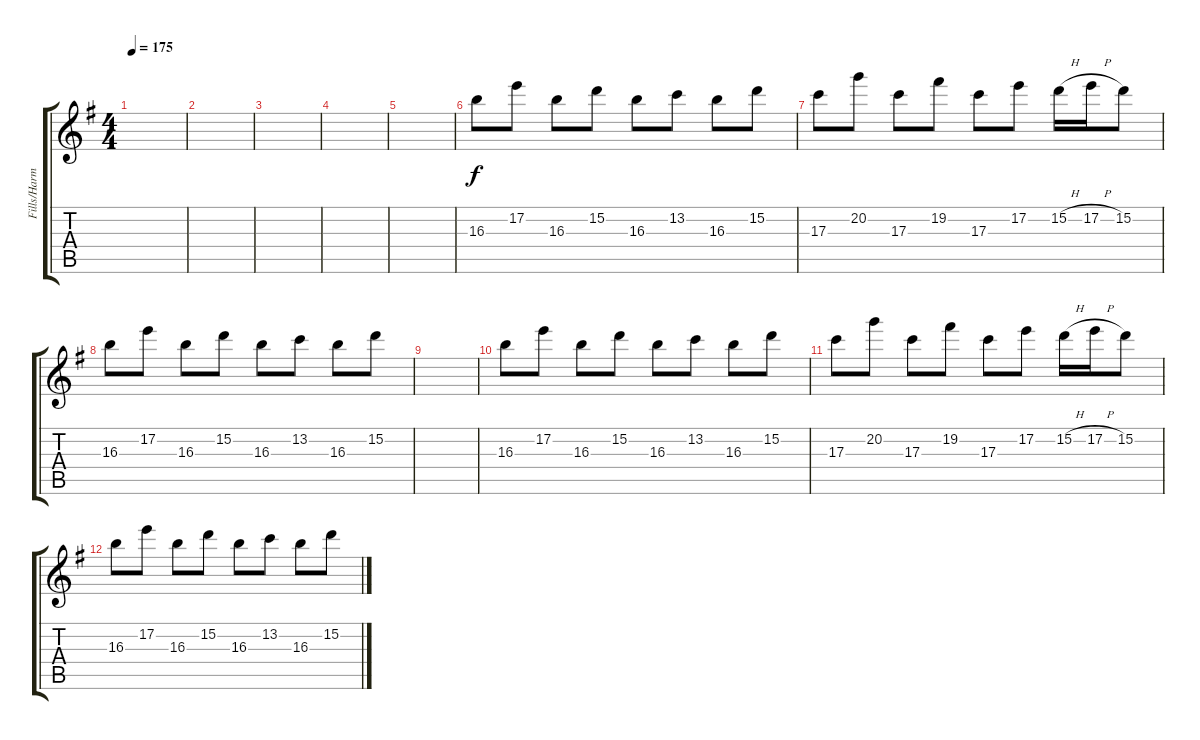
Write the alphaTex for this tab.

\track ("Fills/Harmonics" "Fills/Harm") {instrument overdrivenguitar}
\staff {score tabs}
\tuning (E4 B3 G3 D3 A2 D2) {hide}
\ts (4 4)
\tempo 175
\clef g2
\ks g
|
|
|
|
|
16.3.8 17.2.8 16.3.8 15.2.8 16.3.8 13.2.8 16.3.8 15.2.8 |
17.3.8 20.2.8 17.3.8 19.2.8 17.3.8 17.2.8 15.2{h}.16 17.2{h}.16 15.2.8 |
16.3.8 17.2.8 16.3.8 15.2.8 16.3.8 13.2.8 16.3.8 15.2.8 |
|
16.3.8 17.2.8 16.3.8 15.2.8 16.3.8 13.2.8 16.3.8 15.2.8 |
17.3.8 20.2.8 17.3.8 19.2.8 17.3.8 17.2.8 15.2{h}.16 17.2{h}.16 15.2.8 |
16.3.8 17.2.8 16.3.8 15.2.8 16.3.8 13.2.8 16.3.8 15.2.8
